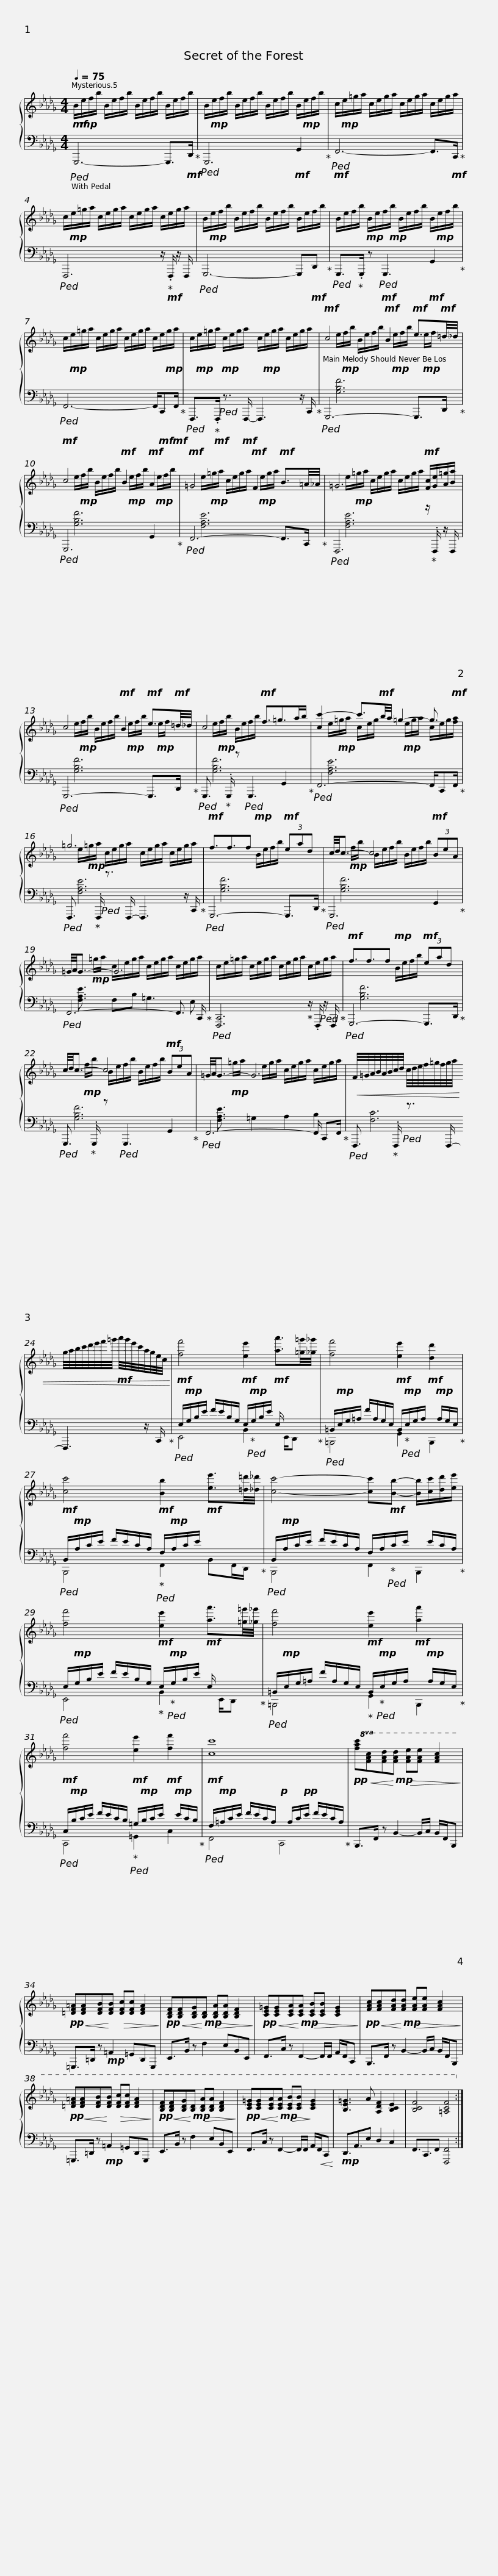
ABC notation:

X:1
%%score { ( 1 3 ) | ( 2 4 ) }
L:1/8
Q:1/4=75
M:4/4
I:linebreak $
K:Db
V:1 treble
V:3 treble
V:2 bass
V:4 bass
V:1
!mf! B/!mp!e/f/b/ B/e/f/b/ B/e/f/b/ B/e/f/b/ | B/!mp!e/f/b/ B/e/f/b/ B/e/f/b/ B/!mp!e/f/b/ |$ c/!mp!e/=g/a/ c/e/g/a/ c/e/g/a/ c/e/g/a/ | c/!mp!e/=g/a/ c/e/g/a/ c/e/g/a/ c/e/g/a/ |$ B/!mp!e/f/b/ B/e/f/b/ B/e/f/b/ B/e/f/b/ | %5
 B/e/f/b/!mp! B/e/f/!mp!b/ B/e/f/b/ B/!mp!e/f/b/ |$ c/!mp!e/=g/a/ c/e/g/a/ c/e/g/a/ c/e/!mp!g/a/ | c/!mp!e/=g/a/!mp! c/e/g/a/ c/!mp!e/g/a/ c/e/g/a/ |$!mf! c4!mf! B2!mf! e3/2!mf!=d/4_d/4 | c4!mf! B2!mf! A2 |$ %10
!mf! =G4!mf! F2!mf! B3/2=A/4_A/4 | =G6!mf! [Fc]/[Ge]/[A=g]/[Ba]/ |$ c4!mf! B2!mf! e3/2!mf!=d/4_d/4 | c4!mf! f3/2=g>ab/ |$ [cc'-]2 c'3/2!mf!b/4a/4 =g2- g3/2!mf! x/ | %15
 =g6 x2 |$!mf! f3/2f3/2f!mp! x2!mf! (3ead | c/4d/4c3/2- c4!mf! (3BeA |$ =G/4A/4G3/2- G6 | x8 |$ %20
!mf! f3/2f3/2f!mp! x2!mf! (3ead | c/4d/4c3/2- c4!mf! (3BeA |$ =G/4A/4G3/2- G6 |$!<(! x8!<)! |$!mf! [ff']4!mf! [ee']2!mf! [aa']3/2[=g=g']/4[_g_g']/4 | %25
 [ff']4!mf! [ee']2!mf! [dd']2 |$!mf! [cc']4!mf! [Bb]2!mf! [ee']3/2[=d=d']/4[_d_d']/4 | [cc']4- [cc']!mf![Bb]- [Bb]/[cc']/[dd']/[ee']/ |$ [ff']4!mf! [ee']2!mf! [aa']3/2[=g=g']/4[_g_g']/4 | [ff']4!mf! [ee']2!mf! [aa']2 |$ %30
!mf! [ff']4!mf! [ee']2!mf! [ff']2 |!mf! [cc']8 |$!pp!!8va(! [fac']!<(![fac'][fad']!<)!!mp![fad']!>(! [fae'][fae'] [fac']2!>)! |!pp! [=df=a]!<(![dfa][dfb]!<)![dfb]!>(! [dfc'][dfc'] [dfa]2!>)! |!pp! [Bdf]!<(![Bdf][Bdg]!<)!!mp![Bd]!>(! [Bda][Bda] [Bdf]2!>)! |$ %35
!pp! [ce=g]!<(![ceg][cea]!<)!!mp![cea]!>(! [ceb][ceb] [ceg]2!>)! |!pp! [fac']!<(![fac'][fad']!<)!!mp![fad']!>(! [fae'][fae'] [fac']2!>)! |!pp! [=df=a]!<(![dfa][dfb]!<)![dfb]!>(! [dfc'][dfc'] [dfa]2!>)! |$!pp! [Bdf]!<(![Bdf][Bdg]!<)!!mp![Bd]!>(! [Bda][Bda] [Bdf]2!>)! |!pp! [ce=g]!<(![ceg][cea]!<)!!mp![cea]!>(! [ceb][ceb]!>)! [ceg]2 | %40
 [Be=g]3 a [Adf]2 [Bce]2 | [Bcf]4 [=Acf]4!8va)! :| %42
V:2
!ped! G,,,6- G,,,>!mf!D,,!ped-up! |!ped! G,,,6!mf! G,,2!ped-up! |$!mf!!ped! F,,6- F,,>!mf!C,,!ped-up! |!ped! F,,,6 z/!ped-up!!mf! .F,,,/ z/ F,,,/ |$!ped! G,,,6- G,,,!mf!D,,!ped-up! | %5
!ped! G,,,>!ped-up!.G,,, z!mf!!ped! G,,,3!mf! G,,2!ped-up! |$!mf!!ped! F,,6- F,,/!mf!C,,!mf!F,,/!ped-up! |!ped! F,,,>!ped-up!!mf!.F,,,!ped! z3/2!mf! F,,,/- F,,,3 z/ C,,/!ped-up! |$!ped! G,,,6- G,,,>D,,!ped-up! |!ped! G,,,6 G,,2!ped-up! |$ %10
!ped! F,,6- F,,>C,,!ped-up! |!ped! F,,,6 z/!ped-up! .F,,,/ z/ F,,,/ |$!ped! G,,,6- G,,,>D,,!ped-up! |!ped! G,,,3/2!ped-up! .G,,,/ z!ped! G,,,3 G,,2!ped-up! |$!ped! F,,6- F,,/C,,F,,/!ped-up! | %15
!ped! F,,,3/2!ped-up! .F,,,/!ped! z3/2 F,,,/- F,,,3 z/ C,,/!ped-up! |$!ped! G,,,6- G,,,>D,,!ped-up! |!ped! G,,,6 G,,2!ped-up! |$!ped! F,,6- F,,3/2 C,,/!ped-up! |!ped! [F,,,C,,]6!ped-up! z/ .F,,,/!ped! z/ F,,,/!ped-up! |$ %20
!ped! G,,,6- G,,,>D,,!ped-up! |!ped! G,,,3/2!ped-up! .G,,,/ z!ped! G,,,3 G,,2!ped-up! |$!ped! F,,6- F,,/ C,,F,,/!ped-up! |$!ped! F,,,3/2!ped-up! .F,,,/!ped! z3/2 F,,,/- F,,,3 z/ C,,/!ped-up! |$!ped! E,/!mp!G,/B,/E/ F/E/B,/G,/ E,/!ped-up!!mp!!ped!G,/B,/E/ E,/ x/ x/ x/!ped-up! | %25
!ped! =B,,/!mp!E,/G,/=A,/ F/A,/G,/E,/ B,,/!ped-up!!mp!!ped!E,/G,/A,/ x/!mp! A,/G,/E,/!ped-up! |$!ped! B,,/!mp!A,/C/E/ F/E/C/A,/!ped-up!!ped! F,/!mp!A,/C/E/ x/ x/ x/ x/!ped-up! |!ped! B,,/!mp!A,/C/E/ F/E/C/A,/ F,/A,/!ped-up!!ped!C/E/ x/ E/C/A,/!ped-up! |$!ped! E,/!mp!G,/B,/E/ F/E/B,/G,/!ped-up! E,/!ped-up!!mp!!ped!G,/B,/E/ E,/ x/ x/ x/!ped-up! |!ped! =B,,/!mp!E,/G,/=A,/ F/A,/G,/E,/!ped-up! B,,/!ped-up!!mp!!ped!E,/G,/A,/ x/!mp! A,/G,/E,/!ped-up! |$ %30
!ped! C,/!mp!B,/C/E/ F/E/C/B,/!ped-up!!ped! =G,/!mp!B,/C/E/ x/!mp! E/C/B,/!ped-up! |!ped! F,/!mp!=A,/C/E/ F/E/C/A,/!p! x/ A,/C/!pp!E/ F/E/C/A,/!ped-up! |$ B,,,>F,, z B,,2- B,,/C,/ B,,/F,,/B,,, | =G,,,>=D,, z!mp! =A,,2 =G,,D,,G,,, | E,,>B,, z F,2 E,B,,E,, |$ %35
 F,,>C, z F,,2- F,,/F,,/ A,,/F,,/C,, | B,,,>F,, z B,,2- B,,/C,/ B,,/F,,/B,,, | =G,,,>=D,, z!mp! =A,,2 =G,,D,,G,,, |$ E,,>B,, z F,2 E,B,,E,, | F,,>C, z F,,2- F,,/F,,/ A,,/!<(!F,,/C,,!<)! | %40
!mp! D,,3/2A,,3/2E, D,2 C,2 | F,,3/2C,,3/2F,, [F,,,F,,]4 :| %42
V:3
 x8 | x8 |$ x8 | x8 |$ x8 | %5
 x8 |$ x8 | x8 |$ x/ e/!mp!f/b/ B/e/f/b/ x/!mp! e/f/b/ x/!mp! e/f/ x/ | x/ e/!mp!f/b/ B/e/f/b/ x/!mp! e/f/b/ x/!mp! e/f/b/ |$ %10
 x/ e/!mp!=g/a/ c/e/g/a/ x/!mp! e/g/a/ x2 | x/ e/!mp!=g/a/ c/e/g/a/ c/e/g/a/ x2 |$ x/ e/!mp!f/b/ B/e/f/b/ x/!mp! e/f/b/ x/!mp! e/f/ x/ | x/ e/!mp!f/b/ B/e/f/b/ x4 |$ x/ e/!mp!=g/a/ c/e/g/ x/ x/!mp! e/g/a/ c/e/g/[fa]/ | %15
 x/ e/!mp!=g/a/ c/e/g/a/ c/e/g/a/ c/e/g/a/ |$ x2 x x B/e/f/b/ x2 | x/ x/!mp! f/b/ B/e/f/b/ B/e/f/b/ x2 |$ x/ x/!mp! =g/a/ c/e/g/a/ c/e/g/a/ c/e/g/a/ | c/e/=g/a/ c/e/g/a/ c/e/g/a/ c/e/g/a/ |$ %20
 x2 x x B/e/f/b/ x2 | x/ x/!mp! f/b/ B/e/f/b/ B/e/f/b/ x2 |$ x/ x/!mp! =g/a/ x/ e/g/a/ c/e/g/a/ c/e/g/a/ |$ F/4=G/4A/4B/4A/4B/4c/4d/4 c/4d/4e/4f/4=g/4f/4g/4a/4 g/4a/4b/4c'/4d'/4e'/4f'/4=g'/4!mf! a'/4g'/4e'/4c'/4a/4g/4e/4c/4 |$ x8 | %25
 x8 |$ x8 | x8 |$ x8 | x8 |$ %30
 x8 | x8 |$!8va(! x8 | x8 | x8 |$ %35
 x8 | x8 | x8 |$ x8 | x8 | %40
 x8 | x8!8va)! :| %42
V:4
 x8 | x8 |$ x8 | x8 |$ x8 | %5
 x8 |$ x8 | x8 |$ x/ [G,B,F]6 x/ x | x/ [G,B,F]6 x/ x |$ %10
 x/ [F,A,E]6 x/ x | x/ [F,A,E]6 x/ x |$ x/ [G,B,F]6 x/ x | x/ [G,B,F]6 x/ x |$ x/ [F,A,E]6 x/ x | %15
 x/ [F,A,E]6 x/ x |$ x/ [G,B,F]6 x/ x | x/ [G,B,F]6 x/ x |$ x/ [F,A,E]3/2 F,B, =G,3 E, | x8 |$ %20
 x/ [G,B,F]6 x/ x | x/ [G,B,F]6 x/ x |$ x/ [F,A,E]3/2 =G,2 A,2 B,2 |$ x/ [F,C]6 x/ x |$ E,,4 B,,2 x/ E,,/D,, | %25
 =B,,,4 G,,2 B,,,2 |$ B,,,4 F,,2 B,,F,,/D,,/ | B,,,4 F,,2 B,,,2 |$ E,,4 B,,2 x/ E,,/D,, | =B,,,4 G,,2 B,,,2 |$ %30
 C,,4 =G,,2 C,2 | F,,4 C,,4 |$ x8 | x8 | x8 |$ %35
 x8 | x8 | x8 |$ x8 | x8 | %40
 x8 | x8 :| %42
